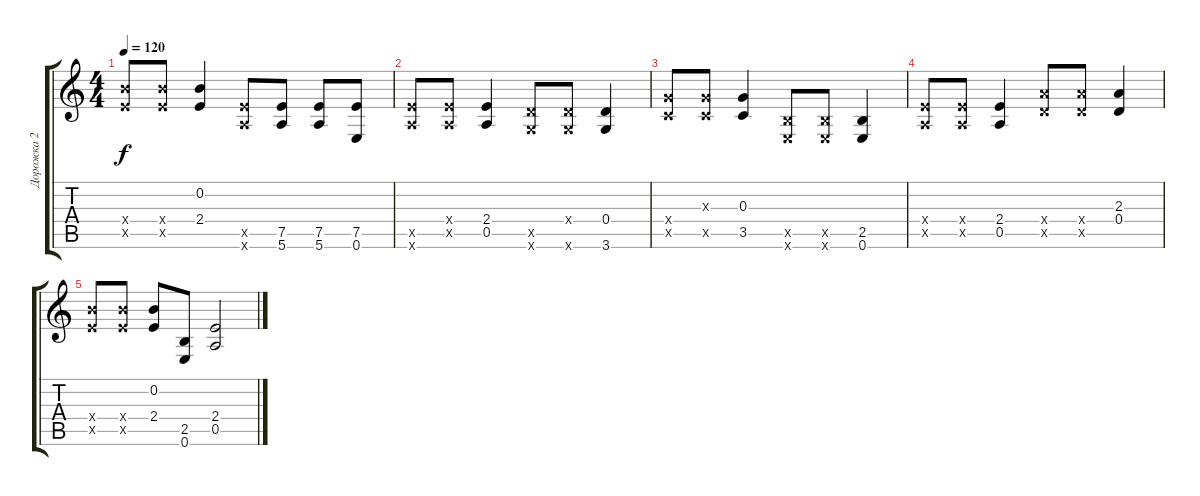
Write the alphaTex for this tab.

\track ("Дорожка 2" "Дорожка 2") {instrument overdrivenguitar}
\staff {score tabs}
\tuning (E4 B3 G3 D3 A2 E2) {hide}
\ts (4 4)
\tempo 120
\clef g2
\ks c
(9.4{x} 7.5{x}).8{dy f} (9.4{x} 7.5{x}).8 (0.2 2.4).4 (7.5{x} 5.6{x}).8 (7.5 5.6).8 (7.5 5.6).8 (7.5 0.6).8 |
(7.5{x} 5.6{x}).8 (2.4{x} 0.5{x}).8 (2.4 0.5).4 (5.5{x} 3.6{x}).8 (0.4{x} 3.6{x}).8 (0.4 3.6).4 |
(5.4{x} 3.5{x}).8 (0.3{x} 3.5{x}).8 (0.3 3.5).4 (2.5{x} 0.6{x}).8 (2.5{x} 0.6{x}).8 (2.5 0.6).4 |
(2.4{x} 0.5{x}).8 (2.4{x} 0.5{x}).8 (2.4 0.5).4 (7.4{x} 5.5{x}).8 (7.4{x} 5.5{x}).8 (2.3 0.4).4 |
(9.4{x} 7.5{x}).8 (9.4{x} 7.5{x}).8 (0.2 2.4).8 (2.5 0.6).8 (2.4 0.5).2
